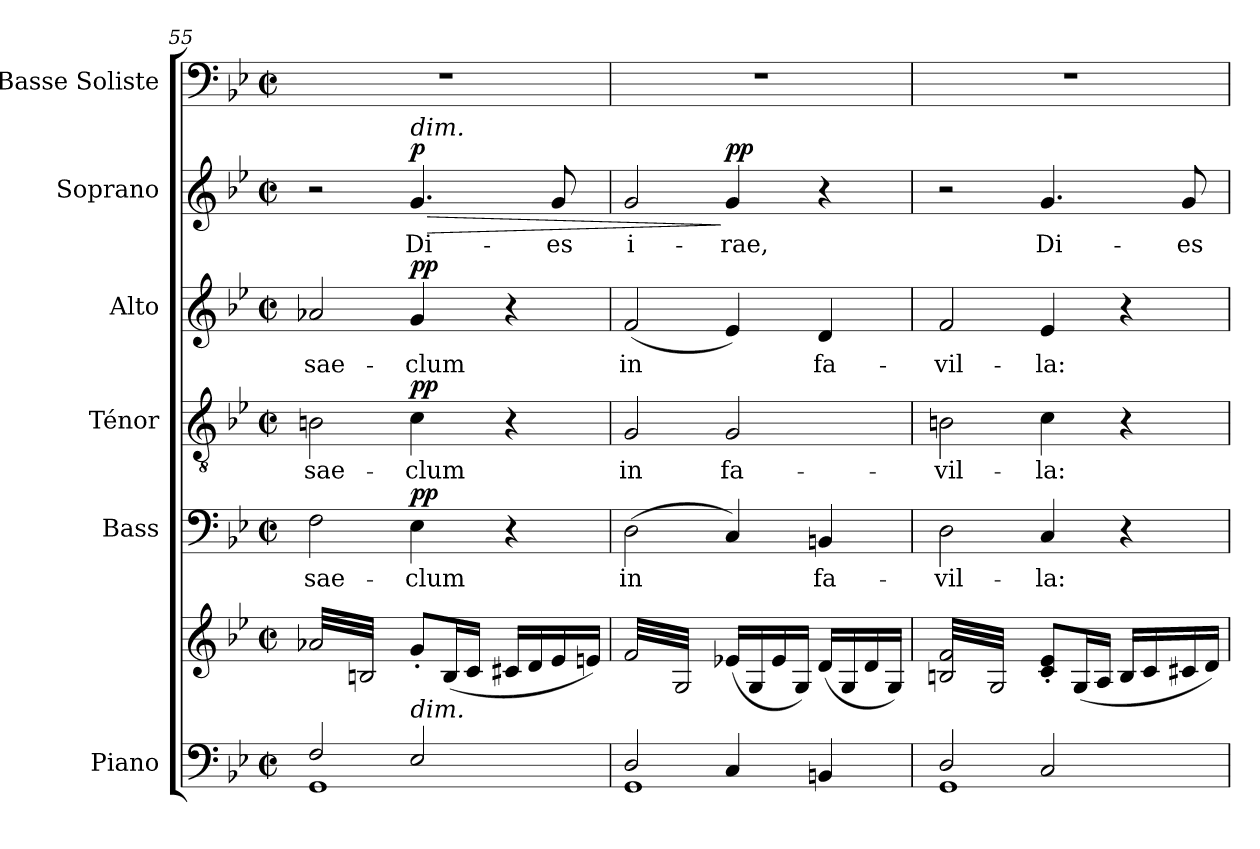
**kern	**kern	**kern	**text	**dynam	**kern	**text	**dynam	**kern	**text	**dynam	**kern	**text	**dynam	**kern
*part6	*part6	*part5	*part5	*part5	*part4	*part4	*part4	*part3	*part3	*part3	*part2	*part2	*part2	*part1
*staff7	*staff6	*staff5	*staff5	*staff5	*staff4	*staff4	*staff4	*staff3	*staff3	*staff3	*staff2	*staff2	*staff2	*staff1
*I"Piano	*	*I"Bass	*	*	*I"Ténor	*	*	*I"Alto	*	*	*I"Soprano	*	*	*I"Basse Soliste
*I'Pia.	*	*I'B.	*	*	*I'T.	*	*	*I'A.	*	*	*I'S.	*	*	*I'Basse Soliste
!!LO:PB:g=z
*clefF4	*clefG2	*clefF4	*	*	*clefGv2	*	*	*clefG2	*	*	*clefG2	*	*	*clefF4
*k[b-e-]	*k[b-e-]	*k[b-e-]	*	*	*k[b-e-]	*	*	*k[b-e-]	*	*	*k[b-e-]	*	*	*k[b-e-]
*M2/2	*M2/2	*M2/2	*	*	*M2/2	*	*	*M2/2	*	*	*M2/2	*	*	*M2/2
*met(c|)	*met(c|)	*met(c|)	*	*	*met(c|)	*	*	*met(c|)	*	*	*met(c|)	*	*	*met(c|)
=55	=55	=55	=55	=55	=55	=55	=55	=55	=55	=55	=55	=55	=55	=55
*^	*	*	*	*	*	*	*	*	*	*	*	*	*	*
*	*	*tremolo	*	*	*	*	*	*	*	*	*	*	*	*	*
2F/	1GG	(32a-X/LLL	2F\	sae-	.	2Bn\	sae-	.	2a-X/	sae-	.	2r	.	.	1r
.	.	32Bn/)	.	.	.	.	.	.	.	.	.	.	.	.	.
.	.	32a-X/	.	.	.	.	.	.	.	.	.	.	.	.	.
.	.	32Bn/)	.	.	.	.	.	.	.	.	.	.	.	.	.
.	.	32a-X/	.	.	.	.	.	.	.	.	.	.	.	.	.
.	.	32Bn/)	.	.	.	.	.	.	.	.	.	.	.	.	.
.	.	32a-X/	.	.	.	.	.	.	.	.	.	.	.	.	.
.	.	32Bn/)	.	.	.	.	.	.	.	.	.	.	.	.	.
.	.	32a-X/	.	.	.	.	.	.	.	.	.	.	.	.	.
.	.	32Bn/)	.	.	.	.	.	.	.	.	.	.	.	.	.
.	.	32a-X/	.	.	.	.	.	.	.	.	.	.	.	.	.
.	.	32Bn/)	.	.	.	.	.	.	.	.	.	.	.	.	.
.	.	32a-X/	.	.	.	.	.	.	.	.	.	.	.	.	.
.	.	32Bn/)	.	.	.	.	.	.	.	.	.	.	.	.	.
.	.	32a-X/	.	.	.	.	.	.	.	.	.	.	.	.	.
.	.	32Bn/)JJJ	.	.	.	.	.	.	.	.	.	.	.	.	.
*	*	*Xtremolo	*	*	*	*	*	*	*	*	*	*	*	*	*
!	!	!	!	!	!	!	!	!	!	!	!	!LO:TX:a:i:t=dim.	!	!	!
!LO:TX:a:i:t=dim.	!	!	!	!	!	!	!	!	!	!	!	!	!	!	!
!	!	!	!	!	!LO:DY:a	!	!	!LO:DY:a	!	!	!LO:DY:a	!	!	!LO:HP:b	!
!	!	!	!	!	!	!	!	!	!	!	!	!	!	!LO:DY:n=1:a	!
2E-/	.	8g'/L	4E-\	-clum	pp	4c\	-clum	pp	4g/	-clum	pp	4.g/	Di-	> p	.
.	.	.	.	.	.	.	.	.	.	.	.	.	.	.	.
.	.	.	.	.	.	.	.	.	.	.	.	.	.	.	.
.	.	.	.	.	.	.	.	.	.	.	.	.	.	.	.
.	.	(16B/L	.	.	.	.	.	.	.	.	.	.	.	.	.
.	.	.	.	.	.	.	.	.	.	.	.	.	.	.	.
.	.	16c/JJ	.	.	.	.	.	.	.	.	.	.	.	.	.
.	.	.	.	.	.	.	.	.	.	.	.	.	.	.	.
.	.	16c#X/LL	4r	.	.	4r	.	.	4r	.	.	.	.	.	.
.	.	16d/	.	.	.	.	.	.	.	.	.	.	.	.	.
.	.	16e-/	.	.	.	.	.	.	.	.	.	8g/	-es	.	.
.	.	16en/JJ)	.	.	.	.	.	.	.	.	.	.	.	.	.
=56	=56	=56	=56	=56	=56	=56	=56	=56	=56	=56	=56	=56	=56	=56	=56
*	*	*tremolo	*	*	*	*	*	*	*	*	*	*	*	*	*
2D/	1GG	(32f/LLL	(2D\	in	.	2G/	in	.	(2f/	in	.	2g/	i-	.	1r
.	.	32G/)	.	.	.	.	.	.	.	.	.	.	.	.	.
.	.	32f/	.	.	.	.	.	.	.	.	.	.	.	.	.
.	.	32G/)	.	.	.	.	.	.	.	.	.	.	.	.	.
.	.	32f/	.	.	.	.	.	.	.	.	.	.	.	.	.
.	.	32G/)	.	.	.	.	.	.	.	.	.	.	.	.	.
.	.	32f/	.	.	.	.	.	.	.	.	.	.	.	.	.
.	.	32G/)	.	.	.	.	.	.	.	.	.	.	.	.	.
.	.	32f/	.	.	.	.	.	.	.	.	.	.	.	.	.
.	.	32G/)	.	.	.	.	.	.	.	.	.	.	.	.	.
.	.	32f/	.	.	.	.	.	.	.	.	.	.	.	.	.
.	.	32G/)	.	.	.	.	.	.	.	.	.	.	.	.	.
.	.	32f/	.	.	.	.	.	.	.	.	.	.	.	.	.
.	.	32G/)	.	.	.	.	.	.	.	.	.	.	.	.	.
.	.	32f/	.	.	.	.	.	.	.	.	.	.	.	.	.
.	.	32G/)JJJ	.	.	.	.	.	.	.	.	.	.	.	.	.
*	*	*Xtremolo	*	*	*	*	*	*	*	*	*	*	*	*	*
!	!	!	!	!	!	!	!	!	!	!	!	!	!	!LO:DY:n=1:a	!
4C/	.	(16e-X/LL	4C/)	.	.	2G/	fa-	.	4e-/)	.	.	4g/	-rae,	] pp	.
.	.	.	.	.	.	.	.	.	.	.	.	.	.	.	.
.	.	16G/	.	.	.	.	.	.	.	.	.	.	.	.	.
.	.	.	.	.	.	.	.	.	.	.	.	.	.	.	.
.	.	16e-/	.	.	.	.	.	.	.	.	.	.	.	.	.
.	.	.	.	.	.	.	.	.	.	.	.	.	.	.	.
.	.	16G/JJ)	.	.	.	.	.	.	.	.	.	.	.	.	.
.	.	.	.	.	.	.	.	.	.	.	.	.	.	.	.
4BBn/	.	(16d/LL	4BBn/	fa-	.	.	.	.	4d/	fa-	.	4r	.	.	.
.	.	16G/	.	.	.	.	.	.	.	.	.	.	.	.	.
.	.	16d/	.	.	.	.	.	.	.	.	.	.	.	.	.
.	.	16G/JJ)	.	.	.	.	.	.	.	.	.	.	.	.	.
=57	=57	=57	=57	=57	=57	=57	=57	=57	=57	=57	=57	=57	=57	=57	=57
*	*	*tremolo	*	*	*	*	*	*	*	*	*	*	*	*	*
2D/	1GG	(32Bn/ 32f/LLL	2D\	-vil-	.	2Bn\	-vil-	.	2f/	-vil-	.	2r	.	.	1r
.	.	32G/)	.	.	.	.	.	.	.	.	.	.	.	.	.
.	.	32Bn/ 32f/	.	.	.	.	.	.	.	.	.	.	.	.	.
.	.	32G/)	.	.	.	.	.	.	.	.	.	.	.	.	.
.	.	32Bn/ 32f/	.	.	.	.	.	.	.	.	.	.	.	.	.
.	.	32G/)	.	.	.	.	.	.	.	.	.	.	.	.	.
.	.	32Bn/ 32f/	.	.	.	.	.	.	.	.	.	.	.	.	.
.	.	32G/)	.	.	.	.	.	.	.	.	.	.	.	.	.
.	.	32Bn/ 32f/	.	.	.	.	.	.	.	.	.	.	.	.	.
.	.	32G/)	.	.	.	.	.	.	.	.	.	.	.	.	.
.	.	32Bn/ 32f/	.	.	.	.	.	.	.	.	.	.	.	.	.
.	.	32G/)	.	.	.	.	.	.	.	.	.	.	.	.	.
.	.	32Bn/ 32f/	.	.	.	.	.	.	.	.	.	.	.	.	.
.	.	32G/)	.	.	.	.	.	.	.	.	.	.	.	.	.
.	.	32Bn/ 32f/	.	.	.	.	.	.	.	.	.	.	.	.	.
.	.	32G/)JJJ	.	.	.	.	.	.	.	.	.	.	.	.	.
*	*	*Xtremolo	*	*	*	*	*	*	*	*	*	*	*	*	*
2C/	.	8c/' 8e-/'L	4C/	-la:	.	4c\	-la:	.	4e-/	-la:	.	4.g/	Di-	.	.
.	.	.	.	.	.	.	.	.	.	.	.	.	.	.	.
.	.	.	.	.	.	.	.	.	.	.	.	.	.	.	.
.	.	.	.	.	.	.	.	.	.	.	.	.	.	.	.
.	.	(16G/L	.	.	.	.	.	.	.	.	.	.	.	.	.
.	.	.	.	.	.	.	.	.	.	.	.	.	.	.	.
.	.	16A/JJ	.	.	.	.	.	.	.	.	.	.	.	.	.
.	.	.	.	.	.	.	.	.	.	.	.	.	.	.	.
.	.	16B/LL	4r	.	.	4r	.	.	4r	.	.	.	.	.	.
.	.	16c/	.	.	.	.	.	.	.	.	.	.	.	.	.
.	.	16c#X/	.	.	.	.	.	.	.	.	.	8g/	-es	.	.
.	.	16d/JJ)	.	.	.	.	.	.	.	.	.	.	.	.	.
*v	*v	*	*	*	*	*	*	*	*	*	*	*	*	*	*
=	=	=	=	=	=	=	=	=	=	=	=	=	=	=
*-	*-	*-	*-	*-	*-	*-	*-	*-	*-	*-	*-	*-	*-	*-
